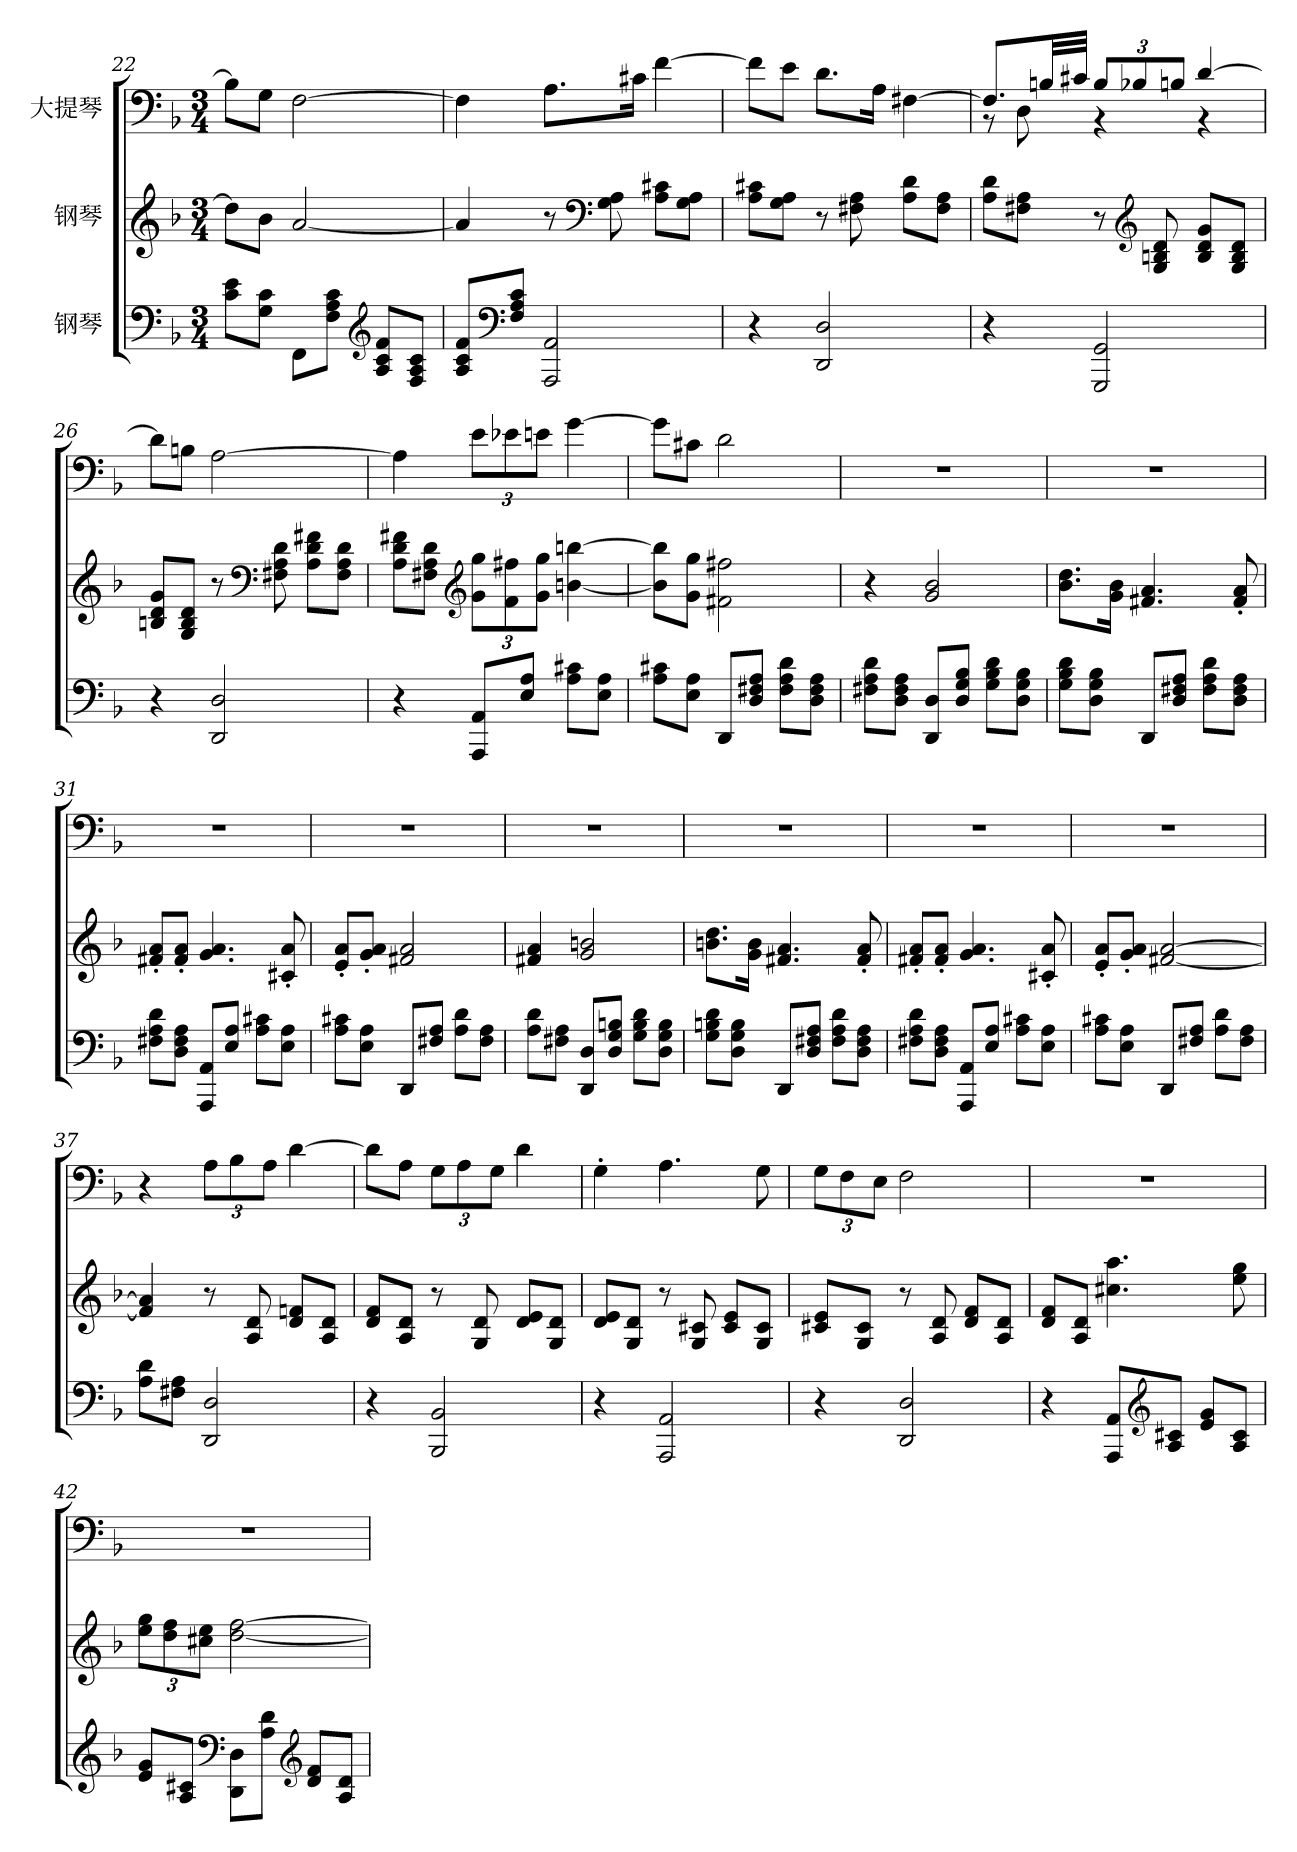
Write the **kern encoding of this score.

**kern	**kern	**kern
*part3	*part2	*part1
*staff3	*staff2	*staff1
*I"钢琴	*I"钢琴	*I"大提琴
!!LO:LB:g=z
*clefF4	*clefG2	*clefF4
*k[b-]	*k[b-]	*k[b-]
*M3/4	*M3/4	*M3/4
=22	=22	=22
8c\ 8e\L	8dd\L]	8B-\L]
8G\ 8c\J	8b-\J	8G\J
8FF\L	[2a/	[2F\
8F\ 8A\ 8c\J	.	.
*clefG2	*	*
8A/ 8c/ 8f/L	.	.
8F/ 8A/ 8c/J	.	.
=23	=23	=23
8A/ 8c/ 8f/L	4a/]	4F\]
*clefF4	*	*
8F/ 8A/ 8c/J	.	.
2AAA/ 2AA/	8r	8.A\L
*	*clefF4	*
.	8G\ 8A\	.
.	.	16c#X\Jk
.	8A\ 8c#X\L	[4f\
.	8G\ 8A\J	.
=24	=24	=24
4r	8A\ 8c#X\L	8f\L]
.	8G\ 8A\J	8e\J
2DD/ 2D/	8r	8.d\L
.	8F#X\ 8A\	.
.	.	16A\Jk
.	8A\ 8d\L	[4F#X\
.	8F#\ 8A\J	.
!!LO:LB:g=z
=25	=25	=25
*	*	*^
4r	8A\ 8d\L	8.F#/L]	8r
.	8F#X\ 8A\J	.	8D\
.	.	32Bn/LL	.
.	.	32c#X/JJJ	.
*	*	*Xbrackettup	*
2GGG/ 2GG/	8r	12B/L	4r
.	.	12B-X/	.
*	*clefG2	*	*
.	8G/ 8Bn/ 8d/	.	.
.	.	12Bn/J	.
.	8B/ 8d/ 8g/L	[4d/	4r
.	8G/ 8B/ 8d/J	.	.
*	*	*v	*v
=26	=26	=26
4r	8Bn/ 8d/ 8g/L	8d\L]
.	8G/ 8B/ 8d/J	8Bn\J
2DD/ 2D/	8r	[2A\
*	*clefF4	*
.	8F#X\ 8A\ 8d\	.
.	8A\ 8d\ 8f#X\L	.
.	8F#\ 8A\ 8d\J	.
=27	=27	=27
4r	8A\ 8d\ 8f#X\L	4A\]
.	8F#X\ 8A\ 8d\J	.
*	*clefG2	*
*	*Xbrackettup	*
*	*	*MM60
8AAA/ 8AA/L	12g\ 12gg\L	12e\L
.	12f#\ 12ff#X\	12e-X\
8E/ 8A/J	.	.
.	12g\ 12gg\J	12en\J
8A\ 8c#X\L	[4bn\ [4bbn\	[4g\
8E\ 8A\J	.	.
!!LO:LB:g=z
=28	=28	=28
8A\ 8c#X\L	8b\] 8bb\]L	8g\L]
8E\ 8A\J	8g\ 8gg\J	8c#X\J
8DD/L	2f#X\ 2ff#X\	2d\
8D/ 8F#X/ 8A/J	.	.
8F#\ 8A\ 8d\L	.	.
8D\ 8F#\ 8A\J	.	.
=29	=29	=29
8F#X\ 8A\ 8d\L	4r	2.r
8D\ 8F#\ 8A\J	.	.
8DD/ 8D/L	2g/ 2b-/	.
8D/ 8G/ 8B-/J	.	.
8G\ 8B-\ 8d\L	.	.
8D\ 8G\ 8B-\J	.	.
=30	=30	=30
8G\ 8B-\ 8d\L	8.b-\ 8.dd\L	2.r
8D\ 8G\ 8B-\J	.	.
.	16g\ 16b-\Jk	.
8DD/L	4.f#X/ 4.a/	.
8D/ 8F#X/ 8A/J	.	.
8F#\ 8A\ 8d\L	.	.
8D\ 8F#\ 8A\J	8f#/' 8a/'	.
=31	=31	=31
*	*	*MM67
8F#X\ 8A\ 8d\L	8f#X/' 8a/'L	2.r
8D\ 8F#\ 8A\J	8f#/' 8a/'J	.
8AAA/ 8AA/L	4.g/ 4.a/	.
8E/ 8A/J	.	.
8A\ 8c#X\L	.	.
8E\ 8A\J	8c#X/' 8a/'	.
!!LO:PB:g=z
=32	=32	=32
8A\ 8c#X\L	8e/' 8a/'L	2.r
8E\ 8A\J	8g/' 8a/'J	.
8DD/L	2f#X/ 2a/	.
8F#X/ 8A/J	.	.
8A\ 8d\L	.	.
8F#\ 8A\J	.	.
=33	=33	=33
8A\ 8d\L	4f#X/ 4a/	2.r
8F#X\ 8A\J	.	.
8DD/ 8D/L	2g/ 2bn/	.
8D/ 8G/ 8Bn/J	.	.
8G\ 8B\ 8d\L	.	.
8D\ 8G\ 8B\J	.	.
=34	=34	=34
8G\ 8Bn\ 8d\L	8.bn\ 8.dd\L	2.r
8D\ 8G\ 8B\J	.	.
.	16g\ 16b\Jk	.
8DD/L	4.f#X/ 4.a/	.
8D/ 8F#X/ 8A/J	.	.
8F#\ 8A\ 8d\L	.	.
8D\ 8F#\ 8A\J	8f#/' 8a/'	.
=35	=35	=35
*	*	*MM70
8F#X\ 8A\ 8d\L	8f#X/' 8a/'L	2.r
8D\ 8F#\ 8A\J	8f#/' 8a/'J	.
8AAA/ 8AA/L	4.g/ 4.a/	.
8E/ 8A/J	.	.
8A\ 8c#X\L	.	.
8E\ 8A\J	8c#X/' 8a/'	.
!!LO:LB:g=z
=36	=36	=36
8A\ 8c#X\L	8e/' 8a/'L	2.r
8E\ 8A\J	8g/' 8a/'J	.
8DD/L	[2f#X/ [2a/	.
8F#X/ 8A/J	.	.
8A\ 8d\L	.	.
8F#\ 8A\J	.	.
=37	=37	=37
8A\ 8d\L	4f#/] 4a/]	4r
8F#X\ 8A\J	.	.
2DD/ 2D/	8r	12A\L
.	.	12B-\
.	8A/ 8d/	.
.	.	12A\J
.	8d/ 8fn/L	[4d\
.	8A/ 8d/J	.
=38	=38	=38
4r	8d/ 8f/L	8d\L]
.	8A/ 8d/J	8A\J
2BBB-/ 2BB-/	8r	12G\L
.	.	12A\
.	8G/ 8d/	.
.	.	12G\J
.	8d/ 8e/L	4d\
.	8G/ 8d/J	.
=39	=39	=39
4r	8d/ 8e/L	4G'\
.	8G/ 8d/J	.
2AAA/ 2AA/	8r	4.A\
.	8G/ 8c#X/	.
.	8c#/ 8e/L	.
.	8G/ 8c#/J	8G\
!!LO:LB:g=z
=40	=40	=40
4r	8c#X/ 8e/L	12G\L
.	.	12F\
.	8G/ 8c#/J	.
.	.	12E\J
2DD/ 2D/	8r	2F\
.	8A/ 8d/	.
.	8d/ 8f/L	.
.	8A/ 8d/J	.
=41	=41	=41
4r	8d/ 8f/L	2.r
.	8A/ 8d/J	.
8AAA/ 8AA/L	4.cc#X\ 4.aa\	.
*clefG2	*	*
8A/ 8c#X/J	.	.
8e/ 8g/L	.	.
8A/ 8c#/J	8ee\ 8gg\	.
=42	=42	=42
8e/ 8g/L	12ee\ 12gg\L	2.r
.	12dd\ 12ff\	.
8A/ 8c#X/J	.	.
.	12cc#X\ 12ee\J	.
*clefF4	*	*
8DD\ 8D\L	[2dd\ [2ff\	.
8A\ 8d\J	.	.
*clefG2	*	*
8d/ 8f/L	.	.
8A/ 8d/J	.	.
=	=	=
*-	*-	*-
